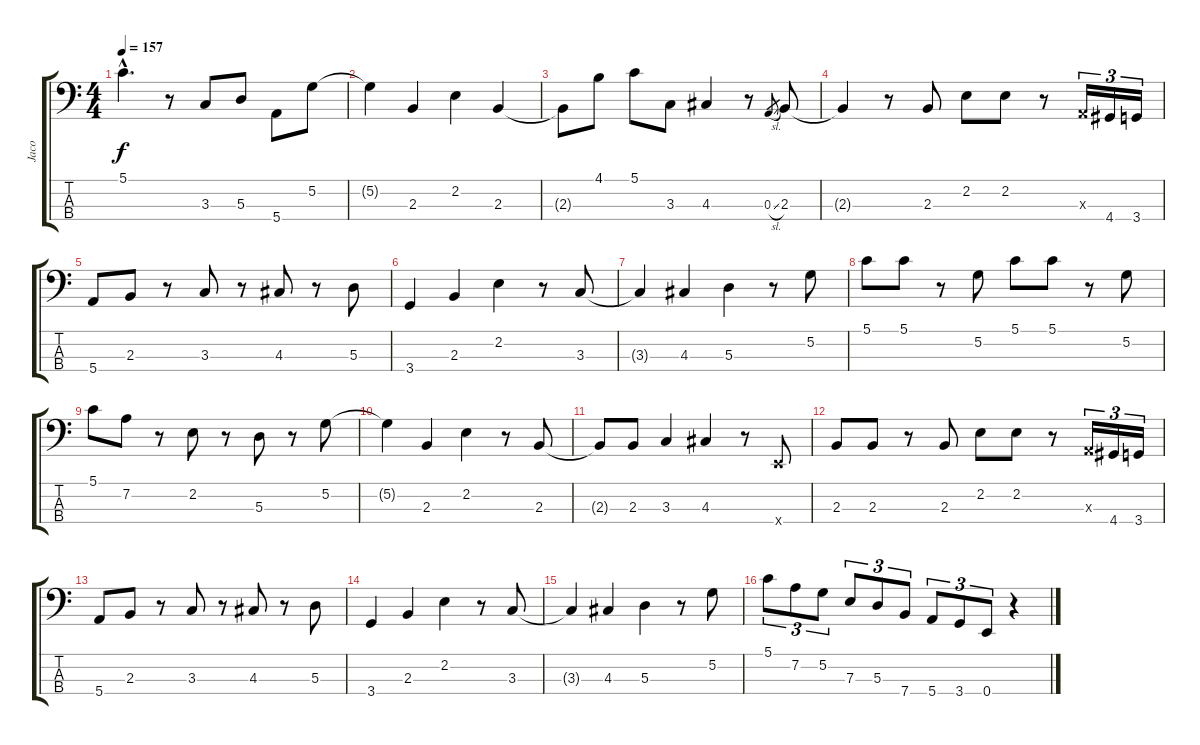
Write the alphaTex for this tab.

\track ("Jaco" "Jaco") {instrument fretlessbass}
\staff {score tabs}
\tuning (G2 D2 A1 E1) {hide}
\ts (4 4)
\tempo 157
\clef f4
\ks c
5.1{hac t}.4{d dy f} r.8 3.3.8 5.3.8 5.4.8 5.2.8 |
5.2{t}.4 2.3.4 2.2.4 2.3.4 |
2.3{t}.8 4.1.8 5.1.8 3.3.8 4.3.4 r.8 0.3{sl}.8{gr} 2.3.8 |
2.3{t}.4 r.8 2.3.8 2.2.8 2.2.8 r.8 0.3{x}.16{tu (3 2)} 4.4.16{tu (3 2)} 3.4.16{tu (3 2)} |
5.4.8 2.3.8 r.8 3.3.8 r.8 4.3.8 r.8 5.3.8 |
3.4.4 2.3.4 2.2.4 r.8 3.3.8 |
3.3{t}.4 4.3.4 5.3.4 r.8 5.2.8 |
5.1.8 5.1.8 r.8 5.2.8 5.1.8 5.1.8 r.8 5.2.8 |
5.1.8 7.2.8 r.8 2.2.8 r.8 5.3.8 r.8 5.2.8 |
5.2{t}.4 2.3.4 2.2.4 r.8 2.3.8 |
2.3{t}.8 2.3.8 3.3.4 4.3.4 r.8 0.4{x}.8 |
2.3.8 2.3.8 r.8 2.3.8 2.2.8 2.2.8 r.8 0.3{x}.16{tu (3 2)} 4.4.16{tu (3 2)} 3.4.16{tu (3 2)} |
5.4.8 2.3.8 r.8 3.3.8 r.8 4.3.8 r.8 5.3.8 |
3.4.4 2.3.4 2.2.4 r.8 3.3.8 |
3.3{t}.4 4.3.4 5.3.4 r.8 5.2.8 |
5.1.8{tu (3 2)} 7.2.8{tu (3 2)} 5.2.8{tu (3 2)} 7.3.8{tu (3 2)} 5.3.8{tu (3 2)} 7.4.8{tu (3 2)} 5.4.8{tu (3 2)} 3.4.8{tu (3 2)} 0.4.8{tu (3 2)} r.4
